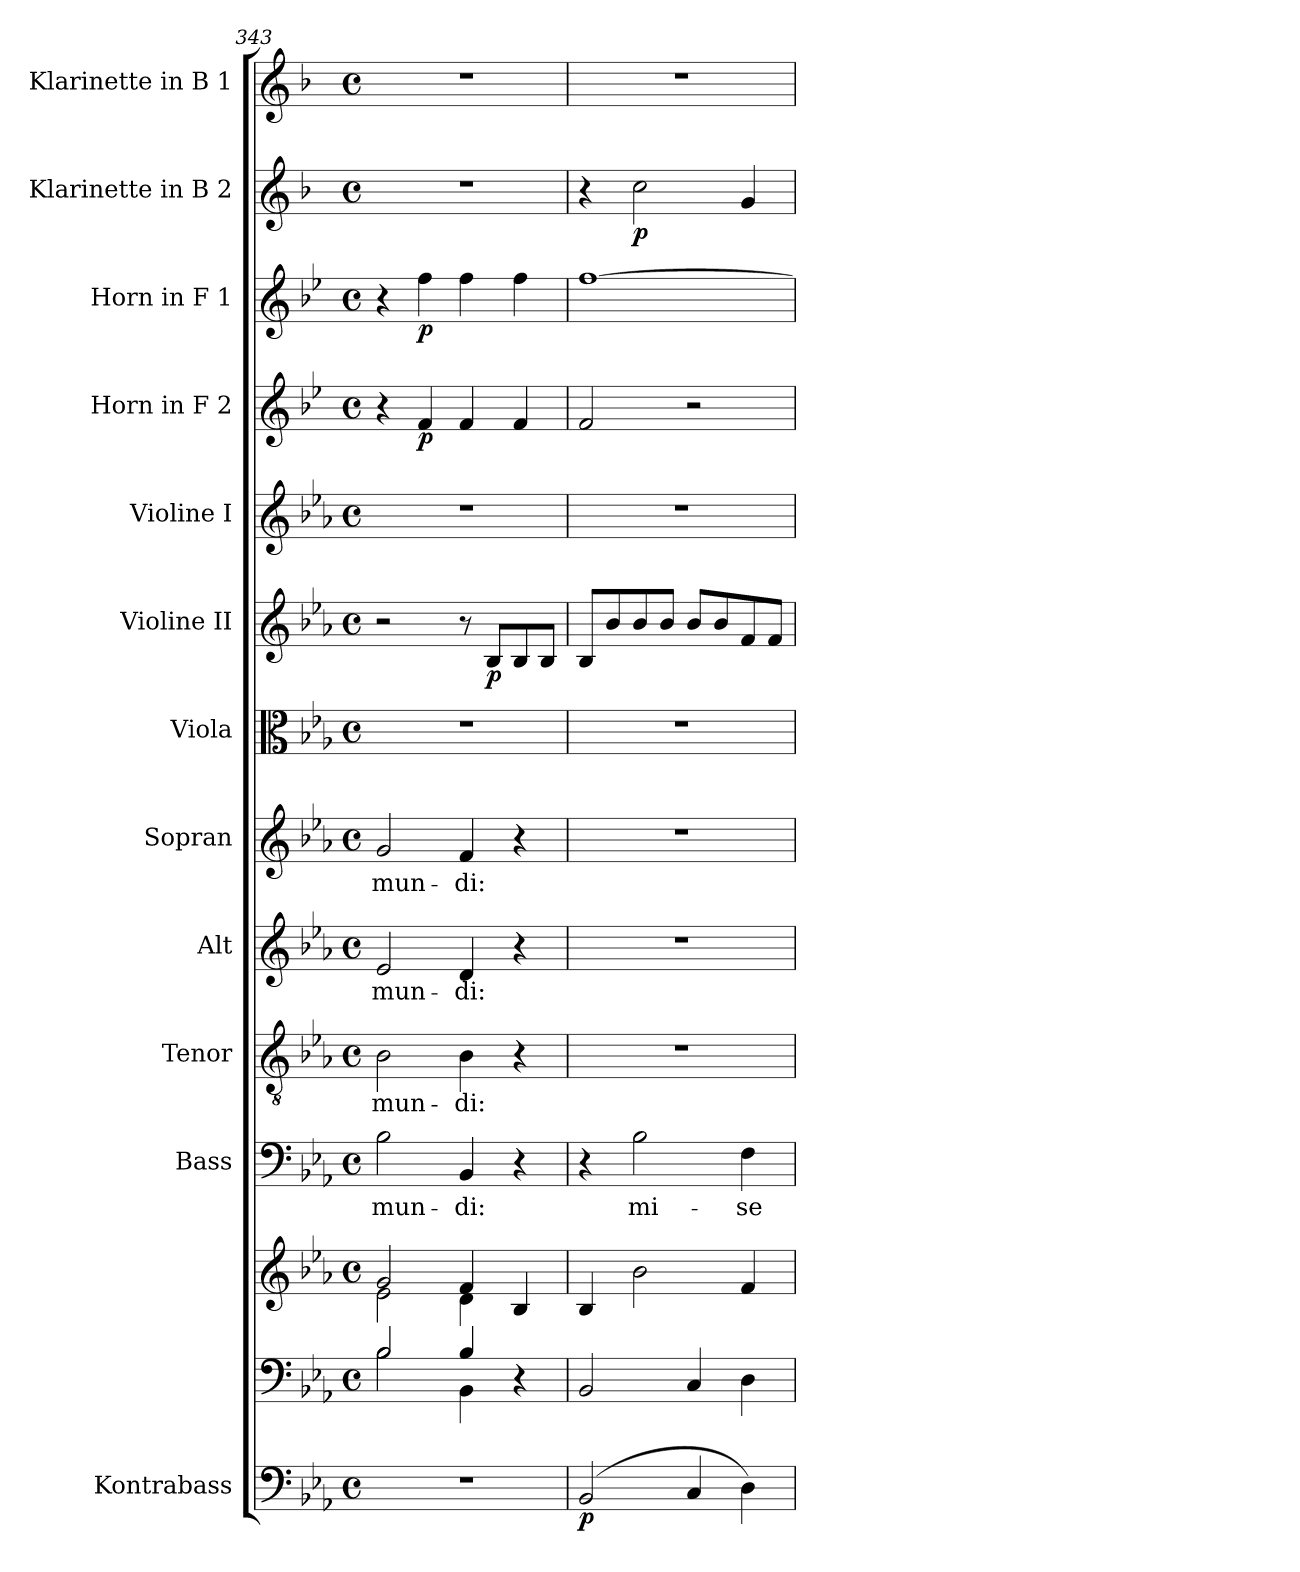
**kern	**dynam	**kern	**kern	**kern	**text	**kern	**text	**kern	**text	**kern	**text	**kern	**kern	**dynam	**kern	**kern	**dynam	**kern	**dynam	**kern	**dynam	**kern
*part13	*part13	*part12	*part12	*part11	*part11	*part10	*part10	*part9	*part9	*part8	*part8	*part7	*part6	*part6	*part5	*part4	*part4	*part3	*part3	*part2	*part2	*part1
*staff14	*staff14	*staff13	*staff12	*staff11	*staff11	*staff10	*staff10	*staff9	*staff9	*staff8	*staff8	*staff7	*staff6	*staff6	*staff5	*staff4	*staff4	*staff3	*staff3	*staff2	*staff2	*staff1
*I"Kontrabass	*	*	*	*I"Bass	*	*I"Tenor	*	*I"Alt	*	*I"Sopran	*	*I"Viola	*I"Violine II	*	*I"Violine I	*I"Horn in F 2	*	*I"Horn in F 1	*	*I"Klarinette in B 2	*	*I"Klarinette in B 1
*I'Kb.	*	*	*	*I'B	*	*I'T	*	*I'A	*	*I'S	*	*I'Vla.	*I'Vl. II	*	*I'Vl. I	*I'Hrn. 2	*	*I'Hrn. 1	*	*	*	*
*clefF4	*	*clefF4	*clefG2	*clefF4	*	*clefGv2	*	*clefG2	*	*clefG2	*	*clefC3	*clefG2	*	*clefG2	*clefG2	*	*clefG2	*	*clefG2	*	*clefG2
*ITrd7c12	*	*	*	*	*	*	*	*	*	*	*	*	*	*	*	*ITrd4c7	*	*ITrd4c7	*	*ITrd1c2	*	*ITrd1c2
*k[b-e-a-]	*	*k[b-e-a-]	*k[b-e-a-]	*k[b-e-a-]	*	*k[b-e-a-]	*	*k[b-e-a-]	*	*k[b-e-a-]	*	*k[b-e-a-]	*k[b-e-a-]	*	*k[b-e-a-]	*k[b-e-a-]	*	*k[b-e-a-]	*	*k[b-e-a-]	*	*k[b-e-a-]
*E-:	*	*E-:	*E-:	*E-:	*	*E-:	*	*E-:	*	*E-:	*	*E-:	*E-:	*	*E-:	*E-:	*	*E-:	*	*E-:	*	*E-:
*M4/4	*	*M4/4	*M4/4	*M4/4	*	*M4/4	*	*M4/4	*	*M4/4	*	*M4/4	*M4/4	*	*M4/4	*M4/4	*	*M4/4	*	*M4/4	*	*M4/4
*met(c)	*	*met(c)	*met(c)	*met(c)	*	*met(c)	*	*met(c)	*	*met(c)	*	*met(c)	*met(c)	*	*met(c)	*met(c)	*	*met(c)	*	*met(c)	*	*met(c)
=343	=343	=343	=343	=343	=343	=343	=343	=343	=343	=343	=343	=343	=343	=343	=343	=343	=343	=343	=343	=343	=343	=343
*	*	*^	*^	*	*	*	*	*	*	*	*	*	*	*	*	*	*	*	*	*	*	*
!	!	!	!	!	!	!	!LO:LY:b	!	!LO:LY:b	!	!LO:LY:b	!	!LO:LY:b	!	!	!	!	!	!	!	!	!	!	!
1r	.	2B-/	2B-\	2g/	2e-\	2B-\	mun-	2B-\	mun-	2e-/	mun-	2g/	mun-	1r	2r	.	1r	4r	.	4r	.	1r	.	1r
!	!	!	!	!	!	!	!	!	!	!	!	!	!	!	!	!	!	!	!LO:DY:b	!	!LO:DY:b	!	!	!
.	.	.	.	.	.	.	.	.	.	.	.	.	.	.	.	.	.	4B-/	p	4b-\	p	.	.	.
!	!	!	!	!	!	!	!LO:LY:b	!	!LO:LY:b	!	!LO:LY:b	!	!LO:LY:b	!	!	!	!	!	!	!	!	!	!	!
.	.	4B-/	4BB-\	4f/	4d\	4BB-/	-di:	4B-\	-di:	4d/	-di:	4f/	-di:	.	8r	.	.	4B-/	.	4b-\	.	.	.	.
!	!	!	!	!	!	!	!	!	!	!	!	!	!	!	!	!LO:DY:b	!	!	!	!	!	!	!	!
.	.	.	.	.	.	.	.	.	.	.	.	.	.	.	8B-/L	p	.	.	.	.	.	.	.	.
.	.	4r	4ryy	4B-/	4ryy	4r	.	4r	.	4r	.	4r	.	.	8B-/	.	.	4B-/	.	4b-\	.	.	.	.
.	.	.	.	.	.	.	.	.	.	.	.	.	.	.	8B-/J	.	.	.	.	.	.	.	.	.
*	*	*v	*v	*	*	*	*	*	*	*	*	*	*	*	*	*	*	*	*	*	*	*	*	*
*	*	*	*v	*v	*	*	*	*	*	*	*	*	*	*	*	*	*	*	*	*	*	*	*
=344	=344	=344	=344	=344	=344	=344	=344	=344	=344	=344	=344	=344	=344	=344	=344	=344	=344	=344	=344	=344	=344	=344
!	!LO:DY:b	!	!	!	!	!	!	!	!	!	!	!	!	!	!	!	!	!	!	!	!	!
(<2BBB-/	p	2BB-/	4B-/	4r	.	1r	.	1r	.	1r	.	1r	8B-/L	.	1r	2B-/	.	[1b-	.	4r	.	1r
.	.	.	.	.	.	.	.	.	.	.	.	.	8b-/	.	.	.	.	.	.	.	.	.
!	!	!	!	!	!LO:LY:b	!	!	!	!	!	!	!	!	!	!	!	!	!	!	!	!LO:DY:b	!
.	.	.	2b-\	2B-\	mi-	.	.	.	.	.	.	.	8b-/	.	.	.	.	.	.	2b-\	p	.
.	.	.	.	.	.	.	.	.	.	.	.	.	8b-/J	.	.	.	.	.	.	.	.	.
4CC/	.	4C/	.	.	.	.	.	.	.	.	.	.	8b-/L	.	.	2r	.	.	.	.	.	.
.	.	.	.	.	.	.	.	.	.	.	.	.	8b-/	.	.	.	.	.	.	.	.	.
!	!	!	!	!	!LO:LY:b	!	!	!	!	!	!	!	!	!	!	!	!	!	!	!	!	!
4DD\)	.	4D\	4f/	4F\	-se-	.	.	.	.	.	.	.	8f/	.	.	.	.	.	.	4f/	.	.
.	.	.	.	.	.	.	.	.	.	.	.	.	8f/J	.	.	.	.	.	.	.	.	.
=	=	=	=	=	=	=	=	=	=	=	=	=	=	=	=	=	=	=	=	=	=	=
*-	*-	*-	*-	*-	*-	*-	*-	*-	*-	*-	*-	*-	*-	*-	*-	*-	*-	*-	*-	*-	*-	*-
